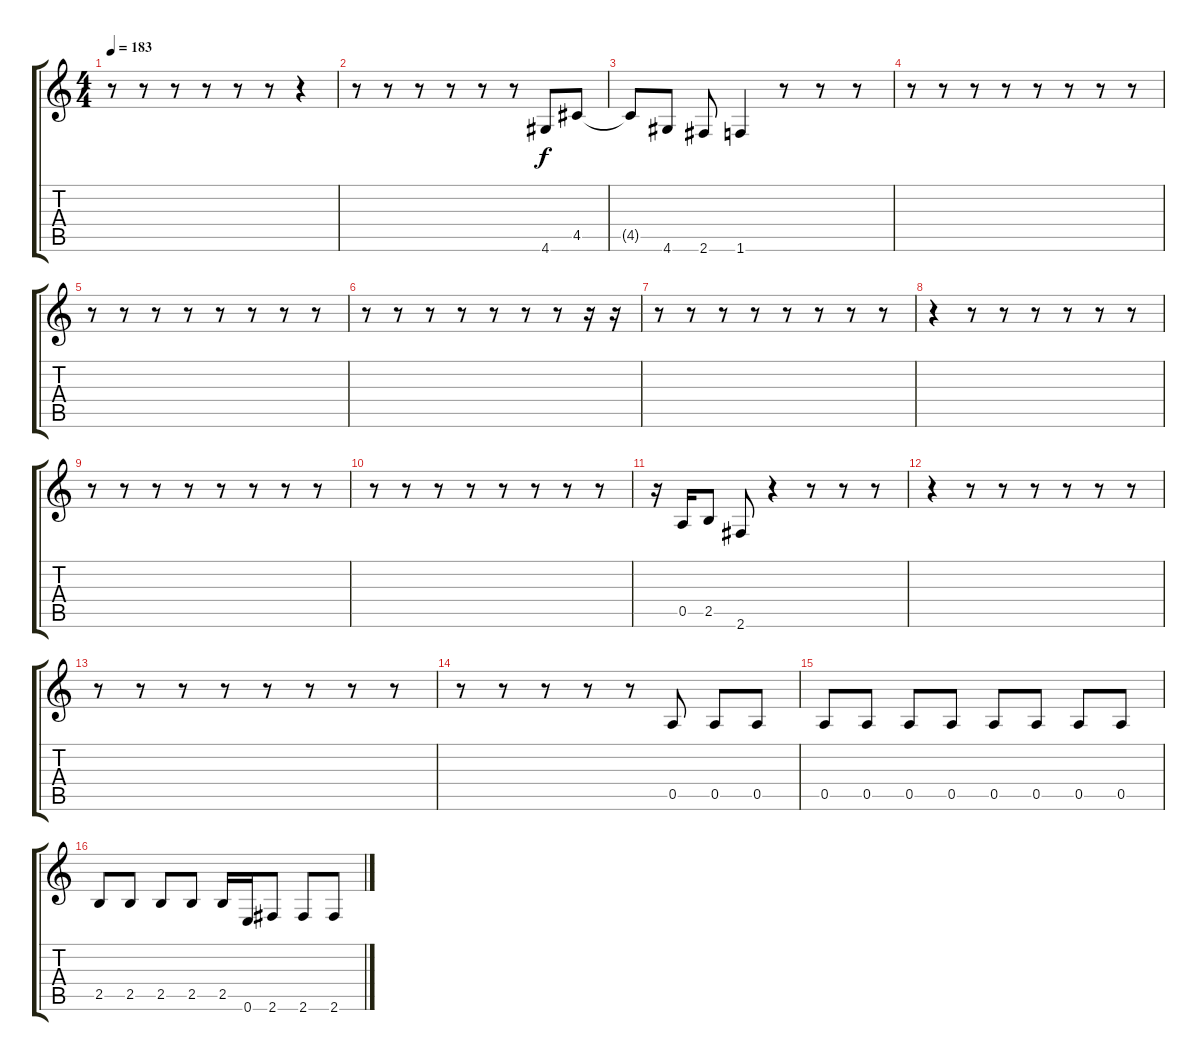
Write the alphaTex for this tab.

\track "" {instrument electricbassfinger}
\staff {score tabs}
\tuning (E4 B3 G3 D3 A2 E2) {hide}
\ts (4 4)
\tempo 183
\clef g2
\ks c
r.8{dy f} r.8 r.8 r.8 r.8 r.8 r.4 |
r.8 r.8 r.8 r.8 r.8 r.8 4.6.8 4.5.8 |
4.5{t}.8 4.6.8 2.6.8 1.6.4 r.8 r.8 r.8 |
r.8 r.8 r.8 r.8 r.8 r.8 r.8 r.8 |
r.8 r.8 r.8 r.8 r.8 r.8 r.8 r.8 |
r.8 r.8 r.8 r.8 r.8 r.8 r.8 r.16 r.16 |
r.8 r.8 r.8 r.8 r.8 r.8 r.8 r.8 |
r.4 r.8 r.8 r.8 r.8 r.8 r.8 |
r.8 r.8 r.8 r.8 r.8 r.8 r.8 r.8 |
r.8 r.8 r.8 r.8 r.8 r.8 r.8 r.8 |
r.16 0.5.16 2.5.8 2.6.8 r.4 r.8 r.8 r.8 |
r.4 r.8 r.8 r.8 r.8 r.8 r.8 |
r.8 r.8 r.8 r.8 r.8 r.8 r.8 r.8 |
r.8 r.8 r.8 r.8 r.8 0.5.8 0.5.8 0.5.8 |
0.5.8 0.5.8 0.5.8 0.5.8 0.5.8 0.5.8 0.5.8 0.5.8 |
2.5.8 2.5.8 2.5.8 2.5.8 2.5.16 0.6.16 2.6.8 2.6.8 2.6.8
